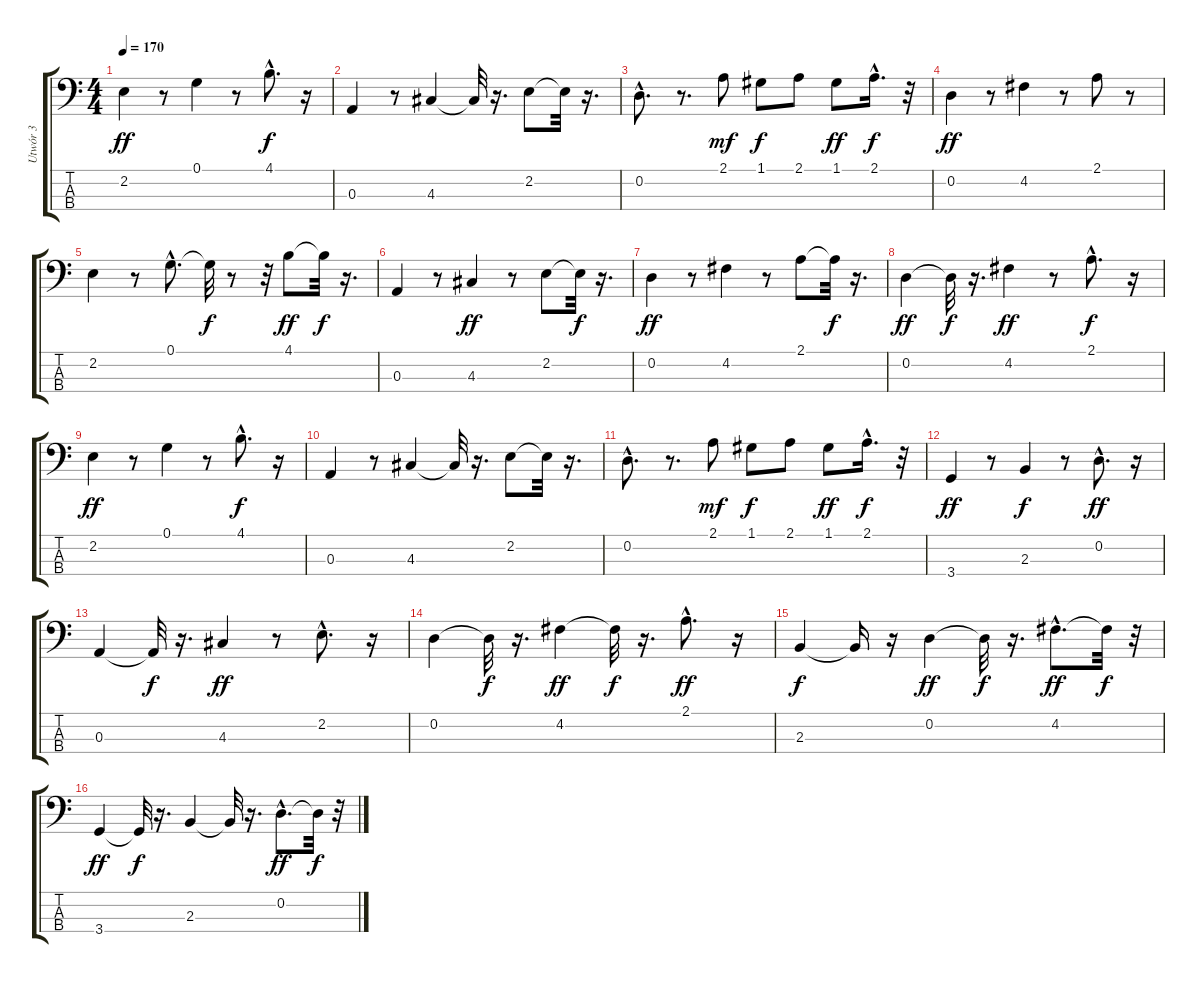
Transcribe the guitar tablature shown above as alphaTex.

\track ("Utwór 3" "Utwór 3") {instrument electricbassfinger}
\staff {score tabs}
\tuning (G2 D2 A1 E1) {hide}
\ts (4 4)
\tempo 170
\clef f4
\ks c
2.2.4{dy ff} r.8 0.1.4 r.8 4.1{hac}.8{d dy f} r.16 |
0.3.4 r.8 4.3.4 4.3{t}.32 r.16{d} 2.2.8 2.2{t}.32 r.16{d} |
0.2{hac}.8{d} r.8{d} 2.1.8{dy mf} 1.1.8{dy f} 2.1.8 1.1.8{dy ff} 2.1{hac}.16{d dy f} r.32 |
0.2.4{dy ff} r.8 4.2.4 r.8 2.1.8 r.8 |
2.2.4 r.8 0.1{hac}.8{d} 0.1{t}.32{dy f} r.8 r.32 4.1.8{dy ff} 4.1{t}.32{dy f} r.16{d} |
0.3.4 r.8 4.3.4{dy ff} r.8 2.2.8 2.2{t}.32{dy f} r.16{d} |
0.2.4{dy ff} r.8 4.2.4 r.8 2.1.8 2.1{t}.32{dy f} r.16{d} |
0.2.4{dy ff} 0.2{t}.32{dy f} r.16{d} 4.2.4{dy ff} r.8 2.1{hac}.8{d dy f} r.16 |
2.2.4{dy ff} r.8 0.1.4 r.8 4.1{hac}.8{d dy f} r.16 |
0.3.4 r.8 4.3.4 4.3{t}.32 r.16{d} 2.2.8 2.2{t}.32 r.16{d} |
0.2{hac}.8{d} r.8{d} 2.1.8{dy mf} 1.1.8{dy f} 2.1.8 1.1.8{dy ff} 2.1{hac}.16{d dy f} r.32 |
3.4.4{dy ff} r.8 2.3.4{dy f} r.8 0.2{hac}.8{d dy ff} r.16 |
0.3.4 0.3{t}.32{dy f} r.16{d} 4.3.4{dy ff} r.8 2.2{hac}.8{d} r.16 |
0.2.4 0.2{t}.32{dy f} r.16{d} 4.2.4{dy ff} 4.2{t}.32{dy f} r.16{d} 2.1{hac}.8{d dy ff} r.16 |
2.3.4{dy f} 2.3{t}.16 r.16 0.2.4{dy ff} 0.2{t}.32{dy f} r.16{d} 4.2{hac}.8{d dy ff} 4.2{t}.32{dy f} r.32 |
3.4.4{dy ff} 3.4{t}.32{dy f} r.16{d} 2.3.4 2.3{t}.32 r.16{d} 0.2{hac}.8{d dy ff} 0.2{t}.32{dy f} r.32
